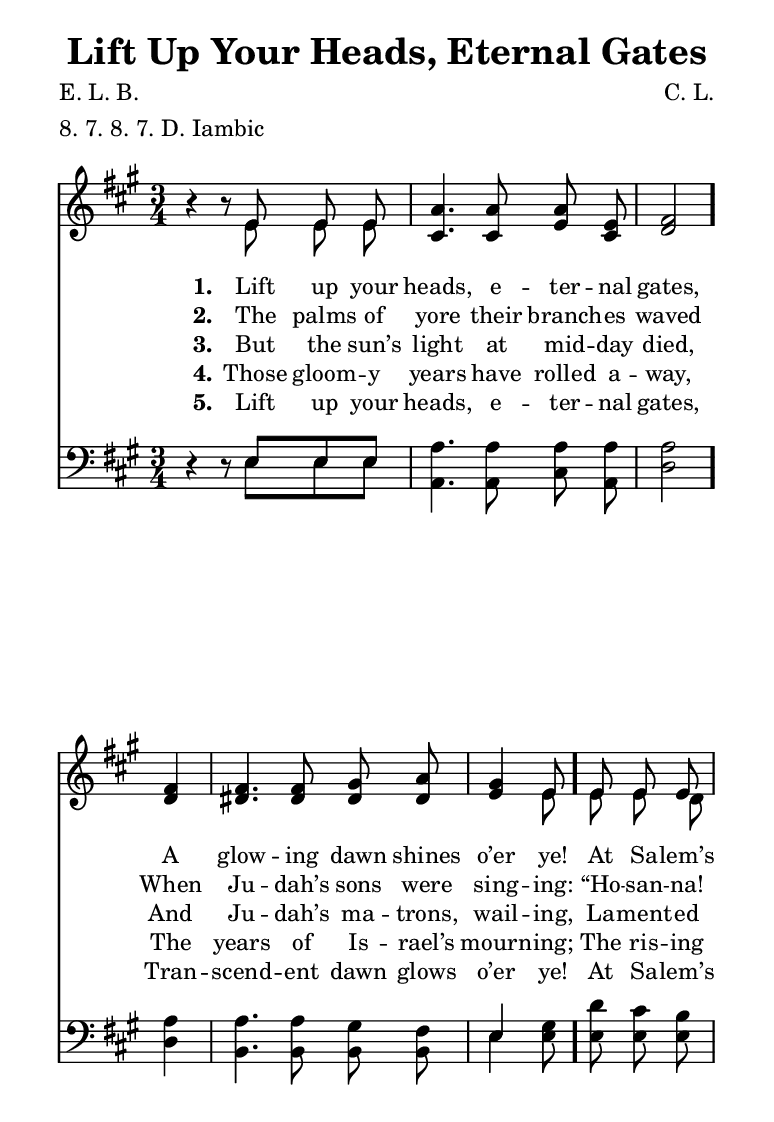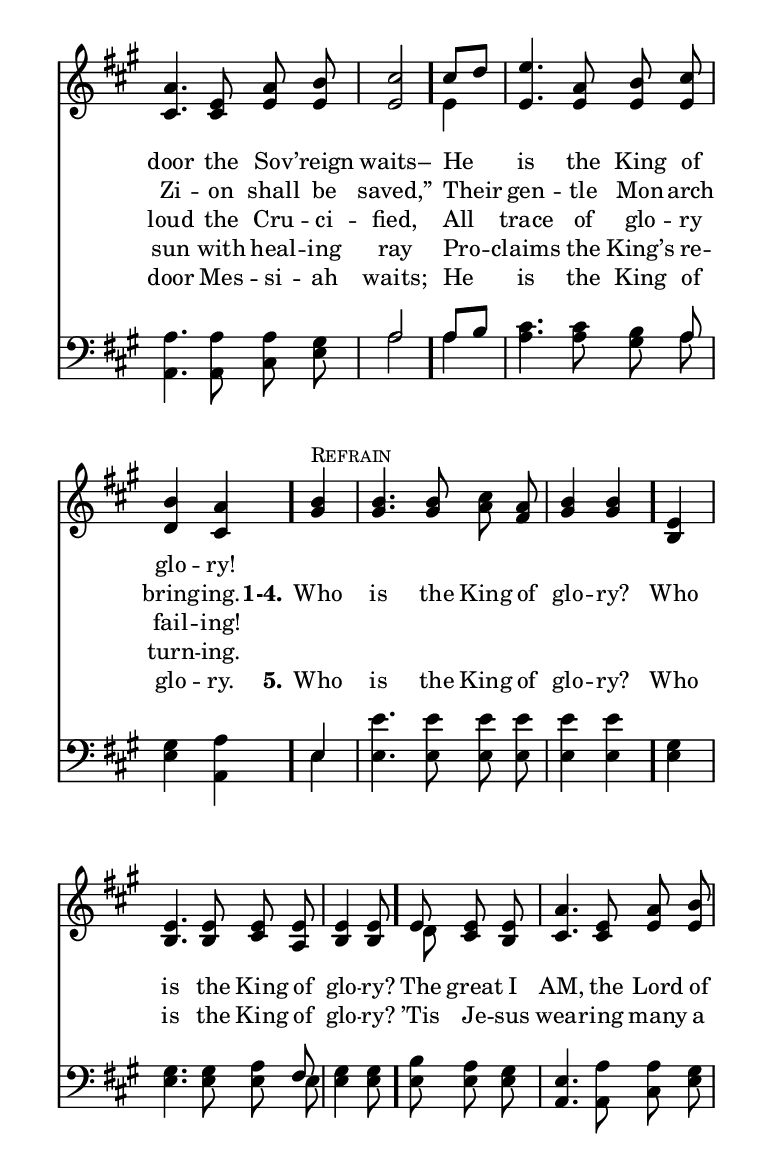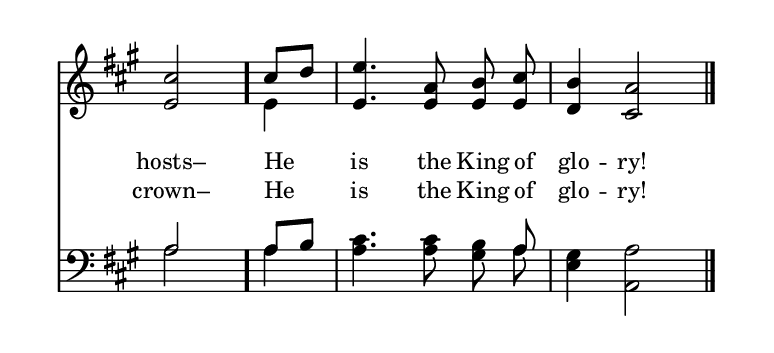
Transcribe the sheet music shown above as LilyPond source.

\include "common/global.ily"
\paper {
  \include "common/paper.ily"
}

\header{
  hymnnumber = "235"
  title = "Lift Up Your Heads, Eternal Gates"
  tunename = ""
  meter = "8. 7. 8. 7. D. Iambic"
  poet = "E. L. B."
  composer = "C. L."
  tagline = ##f
}

global = {
  \include "common/overrides.ily"
  \override Staff.TimeSignature.style = #'numbered
  \time 3/4
  \override Score.MetronomeMark.transparent = ##t % hide all fermata changes too
  \tempo 4=80
  \key a \major
  \autoBeamOff
}

patternA = { r4 r8 c c c | c4. c8 c c | c2 }
patternB = { c4 | c4. c8 c c | c4 c8 }
patternC = { c8 c c | c4. c8 c c | c2 }
patternD = { c8[ c] | c4. c8 c c | c4 c }
patternG = { c4 | c4. c8 c c | c4 c }

patternE = { c4 | c4. c8 c c | c4 c }
patternF = { c8[ c] | c4. c8 c c | c4 c2 }
patternH = { c4 | c4. c8 c c | c4 c2 }

notesSoprano = {
\global
\relative c' {

  r4 r8 e e e | a4. a8 a e | fis2
  fis4 | fis4. fis8 gis a | gis4 e8
  e8 e e | a4. e8 a b | cis2
  cis8[ d] | e4. a,8 b cis | b4 a

  << s^\markup { \small \caps "Refrain" }
  { b4 | b4. b8 cis a | b4 b } >>
  e,4 | e4. e8 e e | e4 e8
  e8 e e | a4. e8 a b | cis2
  cis8[ d] | e4. a,8 b cis | b4 a2

  \bar "|."

}
}

notesAlto = {
\global
\relative e' {

  \changePitch \patternA { e e e | cis cis e cis | d }
  \changePitch \patternB { d | dis dis dis dis | e e }
  \changePitch \patternC { e e d | cis cis e e | e }
  \changePitch \patternG { e | e e e e | d cis }

  \changePitch \patternE { gis' gis gis a fis  | gis gis }
  \changePitch \patternB { b, | b b cis a | b b }
  \changePitch \patternC { d cis b | cis cis e e | e }
  \changePitch \patternH { e | e e e e | d cis }

}
}

notesTenor = {
\global
\relative a {

  \changePitch \patternA { e e e | a a a a | a }
  \changePitch \patternB { a | a a gis fis | e gis }
  \changePitch \patternC { d' cis b | a a a gis | a }
  \changePitch \patternD { a b | cis cis b a | gis a }

  \changePitch \patternE { e | e' e e e | e e }
  \changePitch \patternB { gis, | gis gis a fis | gis gis }
  \changePitch \patternC { b a gis | e a a gis | a }
  \changePitch \patternF { a b | cis cis b a | gis a }

}
}

notesBass = {
\global
\relative f {

  \changePitch \patternA { e e e | a, a cis a | d }
  \changePitch \patternB { d | b b b b | e e }
  \changePitch \patternC { e e e | a, a cis e | a }
  \changePitch \patternG { a | a a gis a | e a, }

  \changePitch \patternE { e' | e e e e | e e }
  \changePitch \patternB { e | e e e e | e e }
  \changePitch \patternC { e e e | a, a cis e | a }
  \changePitch \patternH { a | a a gis a | e a, }

}
}

RefrainA = \lyricmode {
\set stanza = "1-4."

Who is the King of glo -- ry? \bar "."
Who is the King of glo -- ry? \bar "."
The great I AM, the Lord of hosts– \bar "."
He is the King of glo -- ry! \bar "."

}

RefrainE = \lyricmode {
\set stanza = "5."

Who is the King of glo -- ry?
Who is the King of glo -- ry?
’Tis Je -- sus wear -- ing many a crown–
He is the King of glo -- ry!

}

wordsA = \lyricmode {
\set stanza = "1."

Lift up your heads, e -- ter -- nal gates, \bar "."
A glow -- ing dawn shines o’er ye! \bar "."
At Sa -- lem’s door the Sov -- ’reign waits– \bar "."
He is the King of glo -- ry! \bar "."

}

wordsB = \lyricmode {
\set stanza = "2."

The palms of yore their branch -- es waved
When Ju -- dah’s sons were sing -- ing:
“Ho -- san -- na! Zi -- on shall be saved,”
Their gen -- tle Mon -- arch bring -- ing.

\RefrainA

}

wordsC = \lyricmode {
\set stanza = "3."

But the sun’s light at mid -- day died,
And Ju -- dah’s ma -- trons, wail -- ing,
La -- ment -- ed loud the Cru -- ci -- fied,
All trace of glo -- ry fail -- ing!

}

wordsD = \lyricmode {
\set stanza = "4."

Those gloom -- y years have rolled a -- way,
The years of Is -- rael’s mourn -- ing;
The ris -- ing sun with heal -- ing ray
Pro -- claims the King’s re -- turn -- ing.

}

wordsE = \lyricmode {
\set stanza = "5."

Lift up your heads, e -- ter -- nal gates,
Tran -- scend -- ent dawn glows o’er ye!
At Sa -- lem’s door Mes -- si -- ah waits;
He is the King of glo -- ry.

\RefrainE

}

\score {
  \context ChoirStaff <<
    \context Staff = upper <<
      \set Staff.autoBeaming = ##f
      \set ChoirStaff.systemStartDelimiter = #'SystemStartBar
      \set ChoirStaff.printPartCombineTexts = ##f
      \partcombine #'(2 . 9) \notesSoprano \notesAlto
      \context NullVoice = sopranos { \voiceOne << \notesSoprano >> }
      \context NullVoice = altos { \voiceTwo << \notesAlto >> }
      \context Lyrics = one   \lyricsto sopranos \wordsA
      \context Lyrics = two   \lyricsto sopranos \wordsB
      \context Lyrics = three \lyricsto sopranos \wordsC
      \context Lyrics = four  \lyricsto sopranos \wordsD
      \context Lyrics = five  \lyricsto sopranos \wordsE
    >>
    \context Staff = men <<
      \clef bass
      \set ChoirStaff.printPartCombineTexts = ##f
      \partcombine #'(2 . 9) \notesTenor \notesBass
      \context NullVoice = tenors { \voiceOne << \notesTenor >> }
      \context NullVoice = basses { \voiceTwo << \notesBass >> }
    >>
  >>
  \layout {
    \include "common/layout.ily"
  }
  \midi{
    \include "common/midi.ily"
  }
}

\version "2.19.49"  % necessary for upgrading to future LilyPond versions.

% vi:set et ts=2 sw=2 ai nocindent syntax=lilypond:
